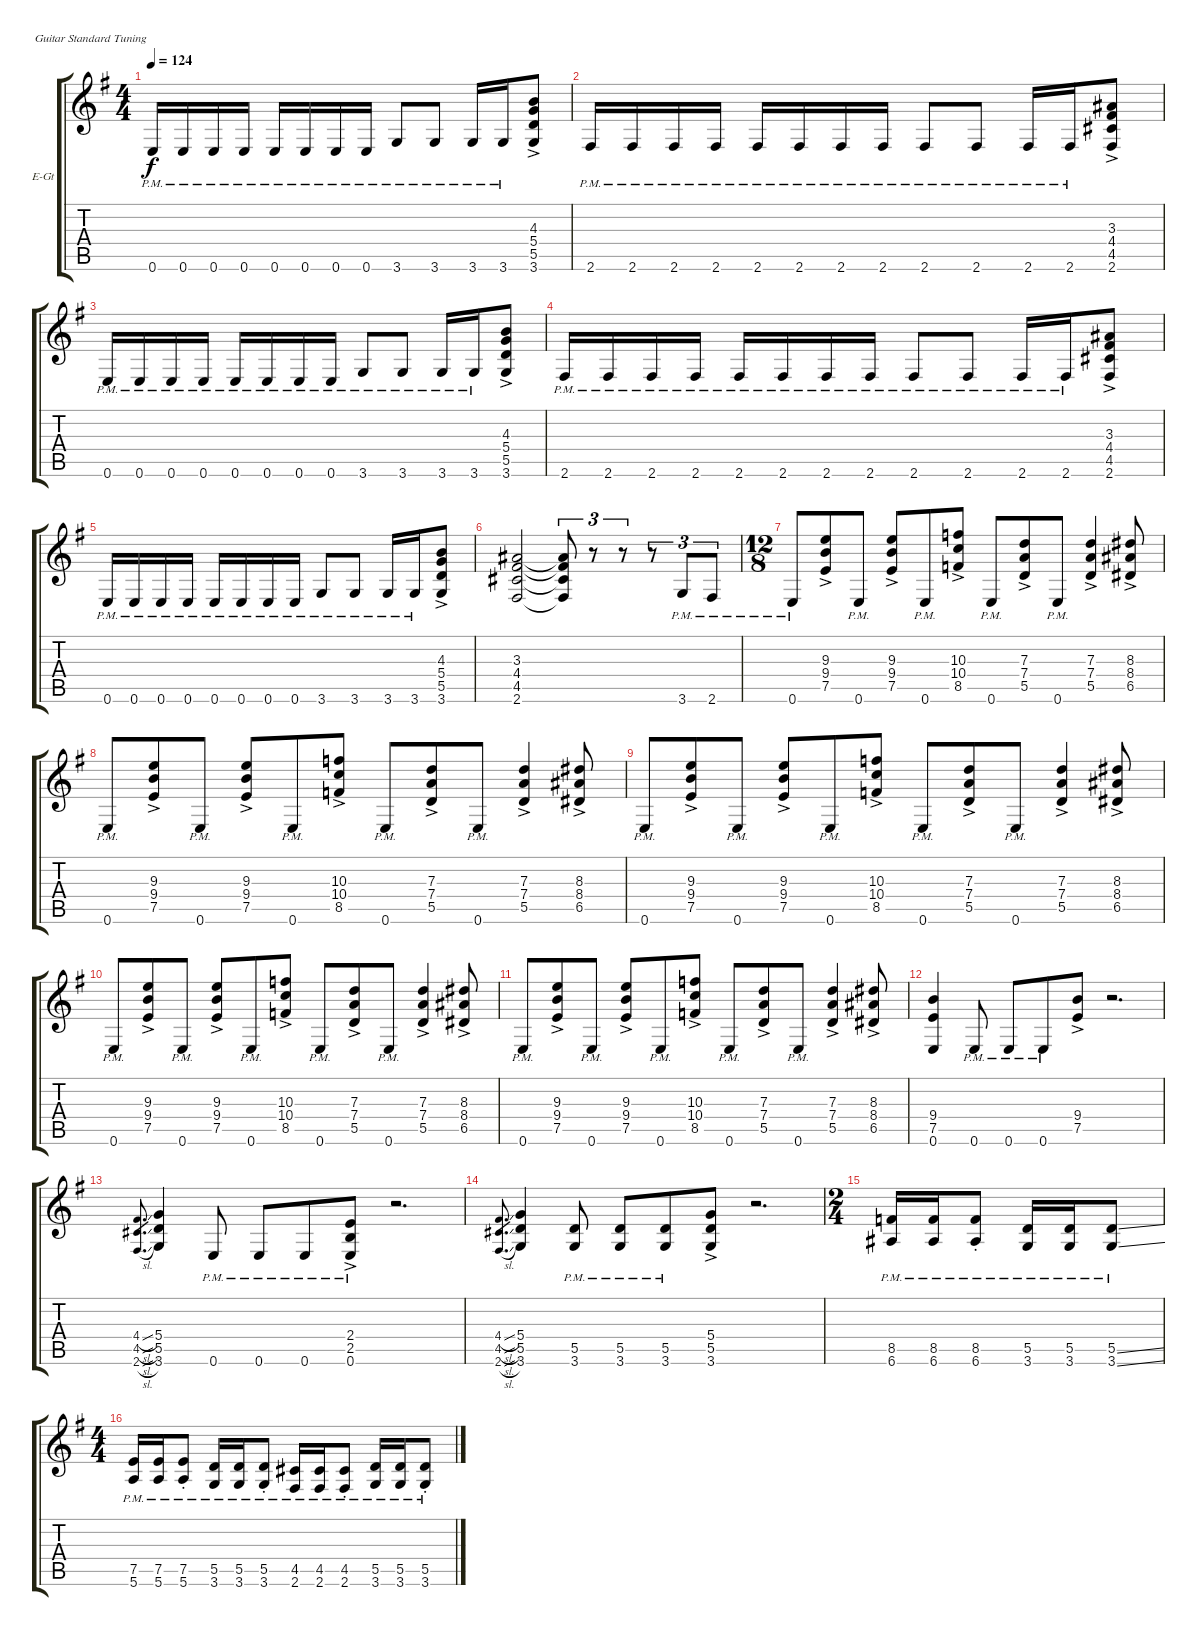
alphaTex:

\bracketExtendMode groupsimilarinstruments
\firstSystemTrackNameOrientation horizontal
\otherSystemsTrackNameOrientation horizontal
\track ("1 Guitar" "E-Gt") {instrument distortionguitar}
\staff {score tabs}
\tuning (E4 B3 G3 D3 A2 E2)
\ts (4 4)
\tempo 124
\clef g2
\scale
1.05549
\ks g
0.6{pm}.16{dy f} 0.6{pm}.16 0.6{pm}.16 0.6{pm}.16 0.6{pm}.16 0.6{pm}.16 0.6{pm}.16 0.6{pm}.16 3.6{pm}.8 3.6{pm}.8 3.6{pm}.16 3.6{pm}.16 (4.3{ac} 5.4{ac} 5.5{ac} 3.6{ac}).8 |
\scale
0.944515 2.6{pm}.16 2.6{pm}.16 2.6{pm}.16 2.6{pm}.16 2.6{pm}.16 2.6{pm}.16 2.6{pm}.16 2.6{pm}.16 2.6{pm}.8 2.6{pm}.8 2.6{pm}.16 2.6{pm}.16 (3.3{ac} 4.4{ac} 4.5{ac} 2.6{ac}).8 |
\scale
1.05549 0.6{pm}.16 0.6{pm}.16 0.6{pm}.16 0.6{pm}.16 0.6{pm}.16 0.6{pm}.16 0.6{pm}.16 0.6{pm}.16 3.6{pm}.8 3.6{pm}.8 3.6{pm}.16 3.6{pm}.16 (4.3{ac} 5.4{ac} 5.5{ac} 3.6{ac}).8 |
\scale
0.944515 2.6{pm}.16 2.6{pm}.16 2.6{pm}.16 2.6{pm}.16 2.6{pm}.16 2.6{pm}.16 2.6{pm}.16 2.6{pm}.16 2.6{pm}.8 2.6{pm}.8 2.6{pm}.16 2.6{pm}.16 (3.3{ac} 4.4{ac} 4.5{ac} 2.6{ac}).8 |
\scale
1.05549 0.6{pm}.16 0.6{pm}.16 0.6{pm}.16 0.6{pm}.16 0.6{pm}.16 0.6{pm}.16 0.6{pm}.16 0.6{pm}.16 3.6{pm}.8 3.6{pm}.8 3.6{pm}.16 3.6{pm}.16 (4.3{ac} 5.4{ac} 5.5{ac} 3.6{ac}).8 |
\scale
0.944515 (3.3 4.4 4.5 2.6).2 (3.3{t} 4.4{t} 4.5{t} 2.6{t}).8{tu (3 2)} r.8{tu (3 2)} r.8{tu (3 2)} r.8{tu (3 2)} 3.6{pm}.8{tu (3 2)} 2.6{pm}.8{tu (3 2)} |
\ts (12 8)
\scale
1.08575 0.6{pm}.8 (9.3{ac} 9.4{ac} 7.5{ac}).8 0.6{pm}.8 (9.3{ac} 9.4{ac} 7.5{ac}).8 0.6{pm}.8 (10.3{ac} 10.4{ac} 8.5{ac}).8 0.6{pm}.8 (7.3{ac} 7.4{ac} 5.5{ac}).8 0.6{pm}.8 (7.3{ac} 7.4{ac} 5.5{ac}).4 (8.3{ac} 8.4{ac} 6.5{ac}).8 |
\scale
0.91425 0.6{pm}.8 (9.3{ac} 9.4{ac} 7.5{ac}).8 0.6{pm}.8 (9.3{ac} 9.4{ac} 7.5{ac}).8 0.6{pm}.8 (10.3{ac} 10.4{ac} 8.5{ac}).8 0.6{pm}.8 (7.3{ac} 7.4{ac} 5.5{ac}).8 0.6{pm}.8 (7.3{ac} 7.4{ac} 5.5{ac}).4 (8.3{ac} 8.4{ac} 6.5{ac}).8 |
\scale
1.05549 0.6{pm}.8 (9.3{ac} 9.4{ac} 7.5{ac}).8 0.6{pm}.8 (9.3{ac} 9.4{ac} 7.5{ac}).8 0.6{pm}.8 (10.3{ac} 10.4{ac} 8.5{ac}).8 0.6{pm}.8 (7.3{ac} 7.4{ac} 5.5{ac}).8 0.6{pm}.8 (7.3{ac} 7.4{ac} 5.5{ac}).4 (8.3{ac} 8.4{ac} 6.5{ac}).8 |
\scale
0.944515 0.6{pm}.8 (9.3{ac} 9.4{ac} 7.5{ac}).8 0.6{pm}.8 (9.3{ac} 9.4{ac} 7.5{ac}).8 0.6{pm}.8 (10.3{ac} 10.4{ac} 8.5{ac}).8 0.6{pm}.8 (7.3{ac} 7.4{ac} 5.5{ac}).8 0.6{pm}.8 (7.3{ac} 7.4{ac} 5.5{ac}).4 (8.3{ac} 8.4{ac} 6.5{ac}).8 |
\scale
1.05549 0.6{pm}.8 (9.3{ac} 9.4{ac} 7.5{ac}).8 0.6{pm}.8 (9.3{ac} 9.4{ac} 7.5{ac}).8 0.6{pm}.8 (10.3{ac} 10.4{ac} 8.5{ac}).8 0.6{pm}.8 (7.3{ac} 7.4{ac} 5.5{ac}).8 0.6{pm}.8 (7.3{ac} 7.4{ac} 5.5{ac}).4 (8.3{ac} 8.4{ac} 6.5{ac}).8 |
\scale
0.944515 (9.4 7.5 0.6).4 0.6{pm}.8 0.6{pm}.8 0.6{pm}.8 (9.4 7.5{ac}).8 r.2{d} |
\scale
1.05549 (4.4{sl} 4.5{sl} 2.6{sl}).8{d gr} (5.4 5.5 3.6).4 0.6{pm}.8 0.6{pm}.8 0.6{pm}.8 (2.4{ac pm} 2.5{ac pm} 0.6{ac pm}).8 r.2{d} |
\scale
0.944515 (4.4{sl} 4.5{sl} 2.6{sl}).8{d gr} (5.4 5.5 3.6).4 (3.6{pm} 5.5{pm}).8 (3.6{pm} 5.5{pm}).8 (3.6{pm} 5.5{pm}).8 (5.4{ac} 5.5{ac} 3.6{ac}).8 r.2{d} |
\ts (2 4)
\scale
1.08575 (6.6{pm} 8.5{pm}).16 (6.6{pm} 8.5{pm}).16 (6.6{pm} 8.5{pm st}).8 (3.6{pm} 5.5{pm}).16 (3.6{pm} 5.5{pm}).16 (3.6{ss pm} 5.5{ss pm}).8 |
\ts (4 4)
\scale
0.91425 (7.5{pm} 5.6{pm}).16 (7.5{pm} 5.6{pm}).16 (7.5{pm st} 5.6{pm st}).8 (5.5{pm} 3.6{pm}).16 (5.5{pm} 3.6{pm}).16 (5.5{pm st} 3.6{pm st}).8 (4.5{pm} 2.6{pm}).16 (4.5{pm} 2.6{pm}).16 (4.5{pm st} 2.6{pm st}).8 (5.5{pm} 3.6{pm}).16 (5.5{pm} 3.6{pm}).16 (5.5{pm st} 3.6{pm st}).8
